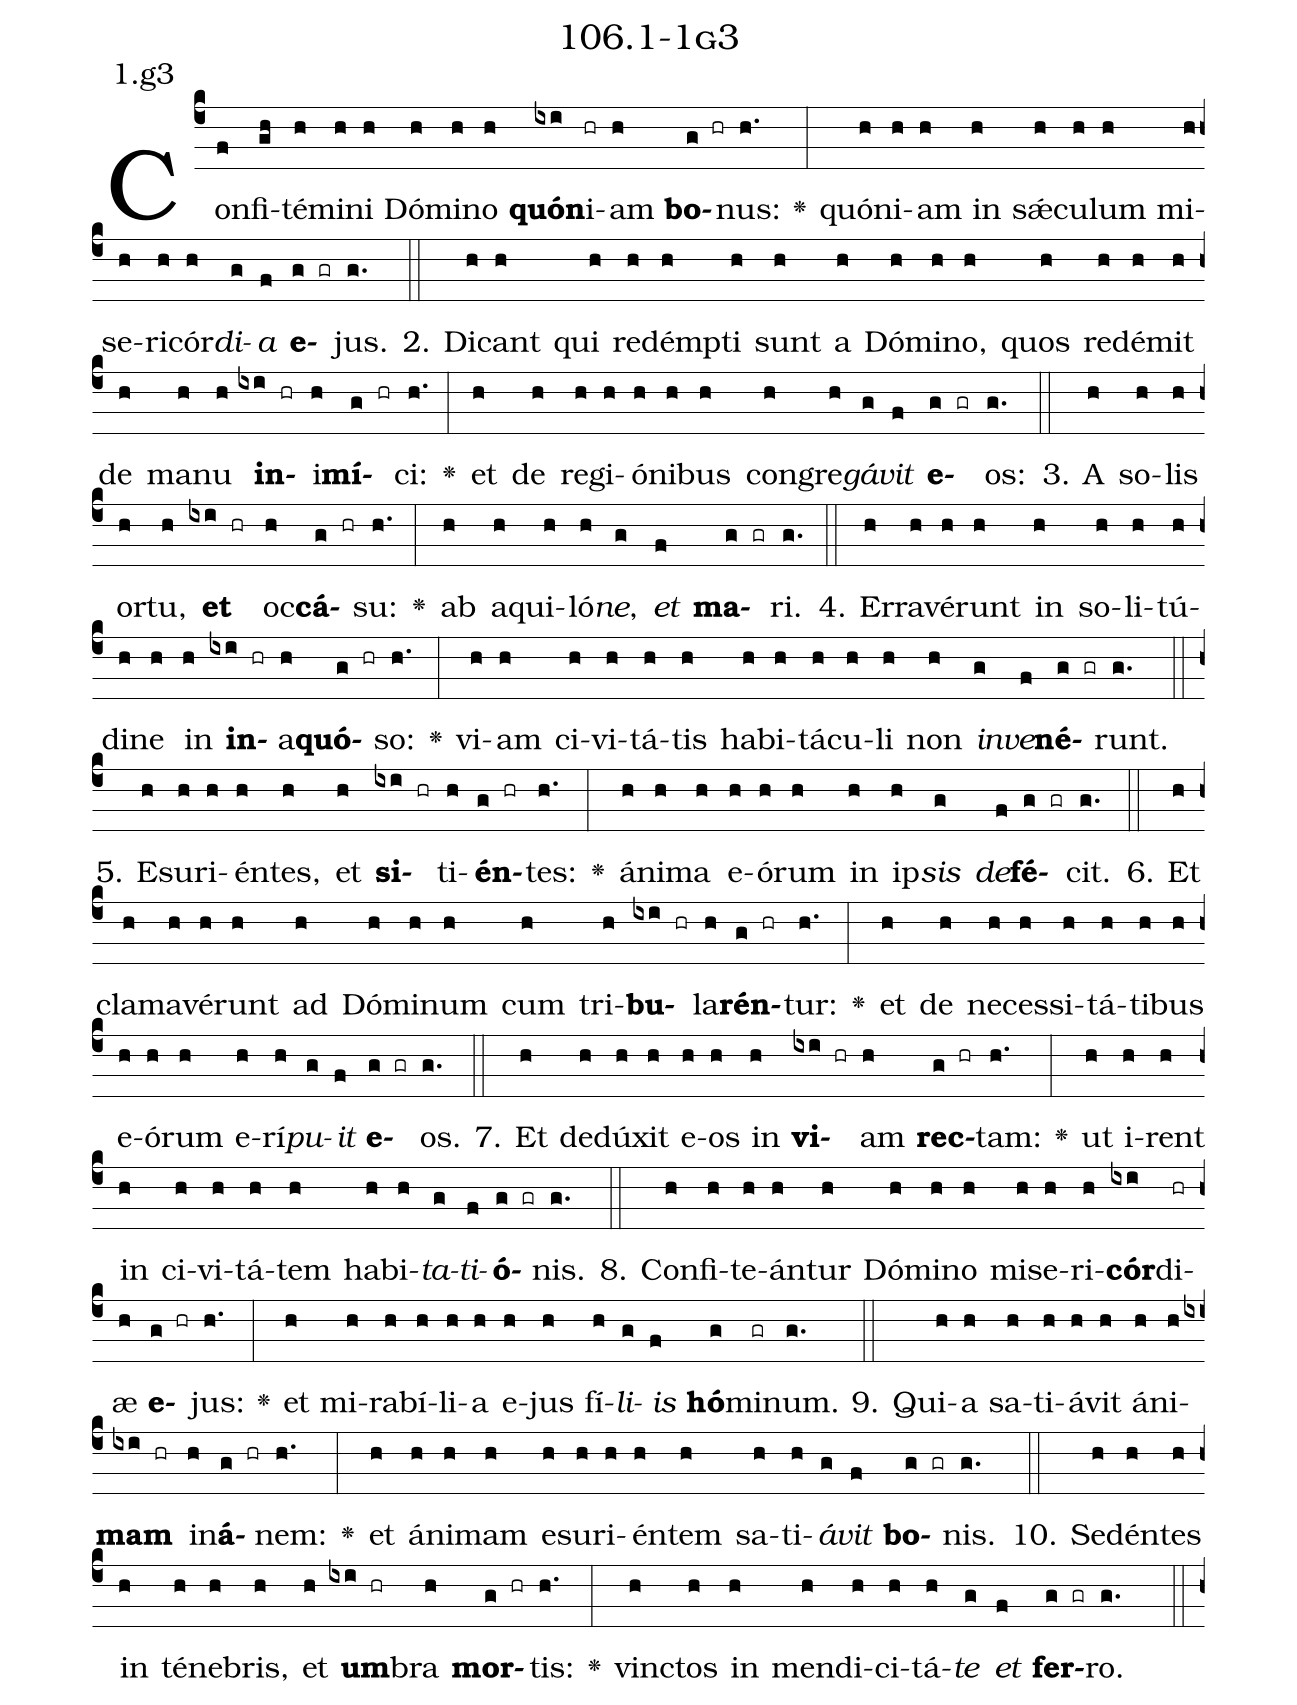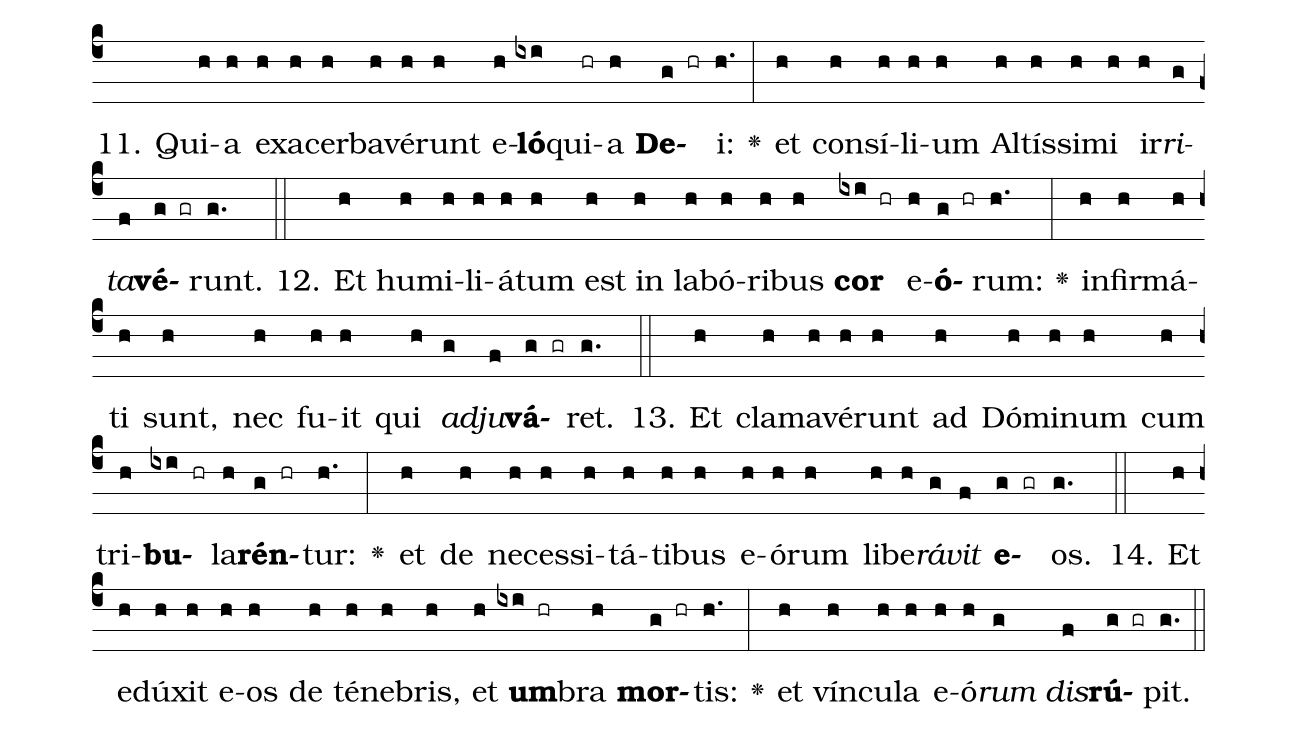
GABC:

name: 106.1-1g3;
annotation: 1.g3;
%%
(c4)Con(f)fi(gh)té(h)mi(h)ni(h) Dó(h)mi(h)no(h) <b>quón</b>(ixi)i(hr)am(h) <b>bo</b>(g hr)nus:(h.) <v>\greheightstar</v>(:) quón(h)i(h)am(h) in(h) sǽ(h)cu(h)lum(h) mi(h)se(h)ri(h)cór(h)<i>di</i>(g)<i>a</i>(f) <b>e</b>(g gr)jus.(g.) (::)
2. Di(h)cant(h) qui(h) red(h)émp(h)ti(h) sunt(h) a(h) Dó(h)mi(h)no,(h) quos(h) red(h)é(h)mit(h) de(h) ma(h)nu(h) <b>in</b>(ixi hr)i(h)<b>mí</b>(g hr)ci:(h.) <v>\greheightstar</v>(:) et(h) de(h) re(h)gi(h)ó(h)ni(h)bus(h) con(h)gre(h)<i>gá</i>(g)<i>vit</i>(f) <b>e</b>(g gr)os:(g.) (::)
3. A(h) so(h)lis(h) or(h)tu,(h) <b>et</b>(ixi hr) oc(h)<b>cá</b>(g hr)su:(h.) <v>\greheightstar</v>(:) ab(h) a(h)qui(h)ló(h)<i>ne</i>,(g) <i>et</i>(f) <b>ma</b>(g gr)ri.(g.) (::)
4. Er(h)ra(h)vé(h)runt(h) in(h) so(h)li(h)tú(h)di(h)ne(h) in(h) <b>in</b>(ixi hr)a(h)<b>quó</b>(g hr)so:(h.) <v>\greheightstar</v>(:) vi(h)am(h) ci(h)vi(h)tá(h)tis(h) ha(h)bi(h)tá(h)cu(h)li(h) non(h) <i>in</i>(g)<i>ve</i>(f)<b>né</b>(g gr)runt.(g.) (::)
5. E(h)su(h)ri(h)én(h)tes,(h) et(h) <b>si</b>(ixi hr)ti(h)<b>én</b>(g hr)tes:(h.) <v>\greheightstar</v>(:) á(h)ni(h)ma(h) e(h)ó(h)rum(h) in(h) ip(h)<i>sis</i>(g) <i>de</i>(f)<b>fé</b>(g gr)cit.(g.) (::)
6. Et(h) cla(h)ma(h)vé(h)runt(h) ad(h) Dó(h)mi(h)num(h) cum(h) tri(h)<b>bu</b>(ixi hr)la(h)<b>rén</b>(g hr)tur:(h.) <v>\greheightstar</v>(:) et(h) de(h) ne(h)ces(h)si(h)tá(h)ti(h)bus(h) e(h)ó(h)rum(h) e(h)rí(h)<i>pu</i>(g)<i>it</i>(f) <b>e</b>(g gr)os.(g.) (::)
7. Et(h) de(h)dú(h)xit(h) e(h)os(h) in(h) <b>vi</b>(ixi hr)am(h) <b>rec</b>(g hr)tam:(h.) <v>\greheightstar</v>(:) ut(h) i(h)rent(h) in(h) ci(h)vi(h)tá(h)tem(h) ha(h)bi(h)<i>ta</i>(g)<i>ti</i>(f)<b>ó</b>(g gr)nis.(g.) (::)
8. Con(h)fi(h)te(h)án(h)tur(h) Dó(h)mi(h)no(h) mi(h)se(h)ri(h)<b>cór</b>(ixi)di(hr)æ(h) <b>e</b>(g hr)jus:(h.) <v>\greheightstar</v>(:) et(h) mi(h)ra(h)bí(h)li(h)a(h) e(h)jus(h) fí(h)<i>li</i>(g)<i>is</i>(f) <b>hó</b>(g)mi(gr)num.(g.) (::)
9. Qui(h)a(h) sa(h)ti(h)á(h)vit(h) á(h)ni(h)<b>mam</b>(ixi hr) in(h)<b>á</b>(g hr)nem:(h.) <v>\greheightstar</v>(:) et(h) á(h)ni(h)mam(h) e(h)su(h)ri(h)én(h)tem(h) sa(h)ti(h)<i>á</i>(g)<i>vit</i>(f) <b>bo</b>(g gr)nis.(g.) (::)
10. Se(h)dén(h)tes(h) in(h) té(h)ne(h)bris,(h) et(h) <b>um</b>(ixi hr)bra(h) <b>mor</b>(g hr)tis:(h.) <v>\greheightstar</v>(:) vinc(h)tos(h) in(h) men(h)di(h)ci(h)tá(h)<i>te</i>(g) <i>et</i>(f) <b>fer</b>(g gr)ro.(g.) (::)
11. Qui(h)a(h) ex(h)a(h)cer(h)ba(h)vé(h)runt(h) e(h)<b>ló</b>(ixi)qui(hr)a(h) <b>De</b>(g hr)i:(h.) <v>\greheightstar</v>(:) et(h) con(h)sí(h)li(h)um(h) Al(h)tís(h)si(h)mi(h) ir(h)<i>ri</i>(g)<i>ta</i>(f)<b>vé</b>(g gr)runt.(g.) (::)
12. Et(h) hu(h)mi(h)li(h)á(h)tum(h) est(h) in(h) la(h)bó(h)ri(h)bus(h) <b>cor</b>(ixi hr) e(h)<b>ó</b>(g hr)rum:(h.) <v>\greheightstar</v>(:) in(h)fir(h)má(h)ti(h) sunt,(h) nec(h) fu(h)it(h) qui(h) <i>ad</i>(g)<i>ju</i>(f)<b>vá</b>(g gr)ret.(g.) (::)
13. Et(h) cla(h)ma(h)vé(h)runt(h) ad(h) Dó(h)mi(h)num(h) cum(h) tri(h)<b>bu</b>(ixi hr)la(h)<b>rén</b>(g hr)tur:(h.) <v>\greheightstar</v>(:) et(h) de(h) ne(h)ces(h)si(h)tá(h)ti(h)bus(h) e(h)ó(h)rum(h) li(h)be(h)<i>rá</i>(g)<i>vit</i>(f) <b>e</b>(g gr)os.(g.) (::)
14. Et(h) e(h)dú(h)xit(h) e(h)os(h) de(h) té(h)ne(h)bris,(h) et(h) <b>um</b>(ixi hr)bra(h) <b>mor</b>(g hr)tis:(h.) <v>\greheightstar</v>(:) et(h) vín(h)cu(h)la(h) e(h)ó(h)<i>rum</i>(g) <i>dis</i>(f)<b>rú</b>(g gr)pit.(g.) (::)
